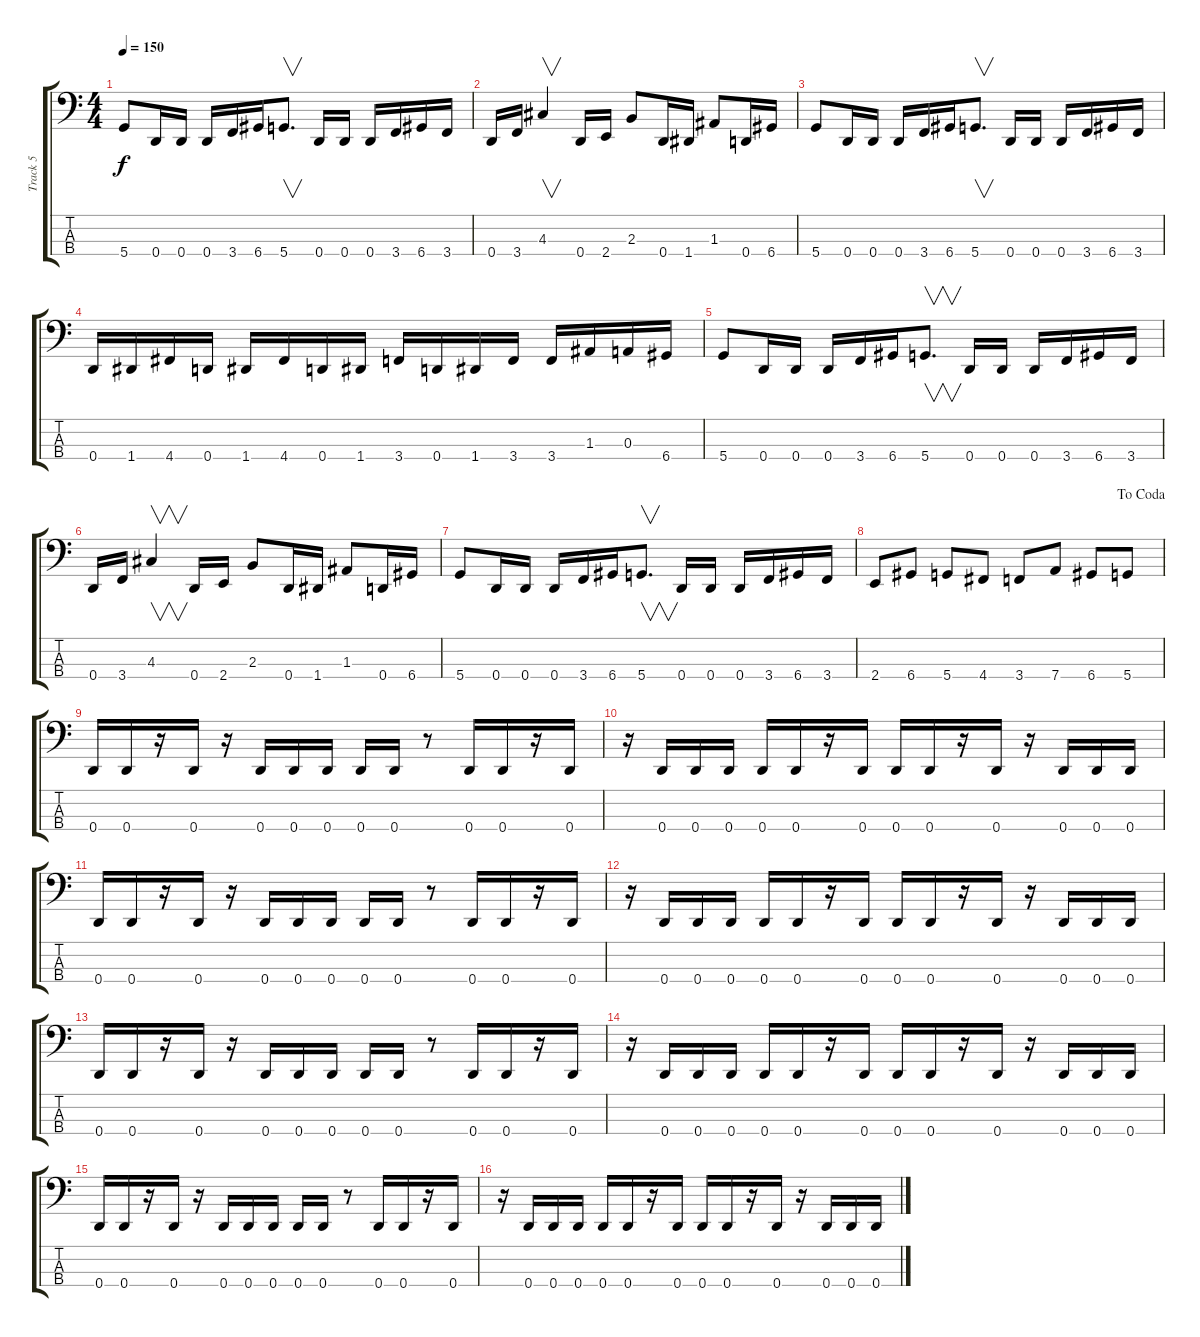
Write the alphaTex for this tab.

\track ("Track 5" "Track 5") {instrument electricbasspick}
\staff {score tabs}
\tuning (G2 D2 A1 D1) {hide}
\ts (4 4)
\tempo 150
\clef f4
\ks c
5.4.8{dy f} 0.4.16 0.4.16 0.4.16 3.4.16 6.4.16 5.4.8{v d} 0.4.16 0.4.16 0.4.16 3.4.16 6.4.16 3.4.16 |
0.4.16 3.4.16 4.3.4{v} 0.4.16 2.4.16 2.3.8 0.4.16 1.4.16 1.3.8 0.4.16 6.4.16 |
5.4.8 0.4.16 0.4.16 0.4.16 3.4.16 6.4.16 5.4.8{v d} 0.4.16 0.4.16 0.4.16 3.4.16 6.4.16 3.4.16 |
0.4.16 1.4.16 4.4.16 0.4.16 1.4.16 4.4.16 0.4.16 1.4.16 3.4.16 0.4.16 1.4.16 3.4.16 3.4.16 1.3.16 0.3.16 6.4.16 |
5.4.8 0.4.16 0.4.16 0.4.16 3.4.16 6.4.16 5.4.8{v d} 0.4.16 0.4.16 0.4.16 3.4.16 6.4.16 3.4.16 |
0.4.16 3.4.16 4.3.4{v} 0.4.16 2.4.16 2.3.8 0.4.16 1.4.16 1.3.8 0.4.16 6.4.16 |
5.4.8 0.4.16 0.4.16 0.4.16 3.4.16 6.4.16 5.4.8{v d} 0.4.16 0.4.16 0.4.16 3.4.16 6.4.16 3.4.16 |
\jump dacoda
2.4.8 6.4.8 5.4.8 4.4.8 3.4.8 7.4.8 6.4.8 5.4.8 |
0.4.16 0.4.16 r.16 0.4.16 r.16 0.4.16 0.4.16 0.4.16 0.4.16 0.4.16 r.8 0.4.16 0.4.16 r.16 0.4.16 |
r.16 0.4.16 0.4.16 0.4.16 0.4.16 0.4.16 r.16 0.4.16 0.4.16 0.4.16 r.16 0.4.16 r.16 0.4.16 0.4.16 0.4.16 |
0.4.16 0.4.16 r.16 0.4.16 r.16 0.4.16 0.4.16 0.4.16 0.4.16 0.4.16 r.8 0.4.16 0.4.16 r.16 0.4.16 |
r.16 0.4.16 0.4.16 0.4.16 0.4.16 0.4.16 r.16 0.4.16 0.4.16 0.4.16 r.16 0.4.16 r.16 0.4.16 0.4.16 0.4.16 |
0.4.16 0.4.16 r.16 0.4.16 r.16 0.4.16 0.4.16 0.4.16 0.4.16 0.4.16 r.8 0.4.16 0.4.16 r.16 0.4.16 |
r.16 0.4.16 0.4.16 0.4.16 0.4.16 0.4.16 r.16 0.4.16 0.4.16 0.4.16 r.16 0.4.16 r.16 0.4.16 0.4.16 0.4.16 |
0.4.16 0.4.16 r.16 0.4.16 r.16 0.4.16 0.4.16 0.4.16 0.4.16 0.4.16 r.8 0.4.16 0.4.16 r.16 0.4.16 |
r.16 0.4.16 0.4.16 0.4.16 0.4.16 0.4.16 r.16 0.4.16 0.4.16 0.4.16 r.16 0.4.16 r.16 0.4.16 0.4.16 0.4.16
